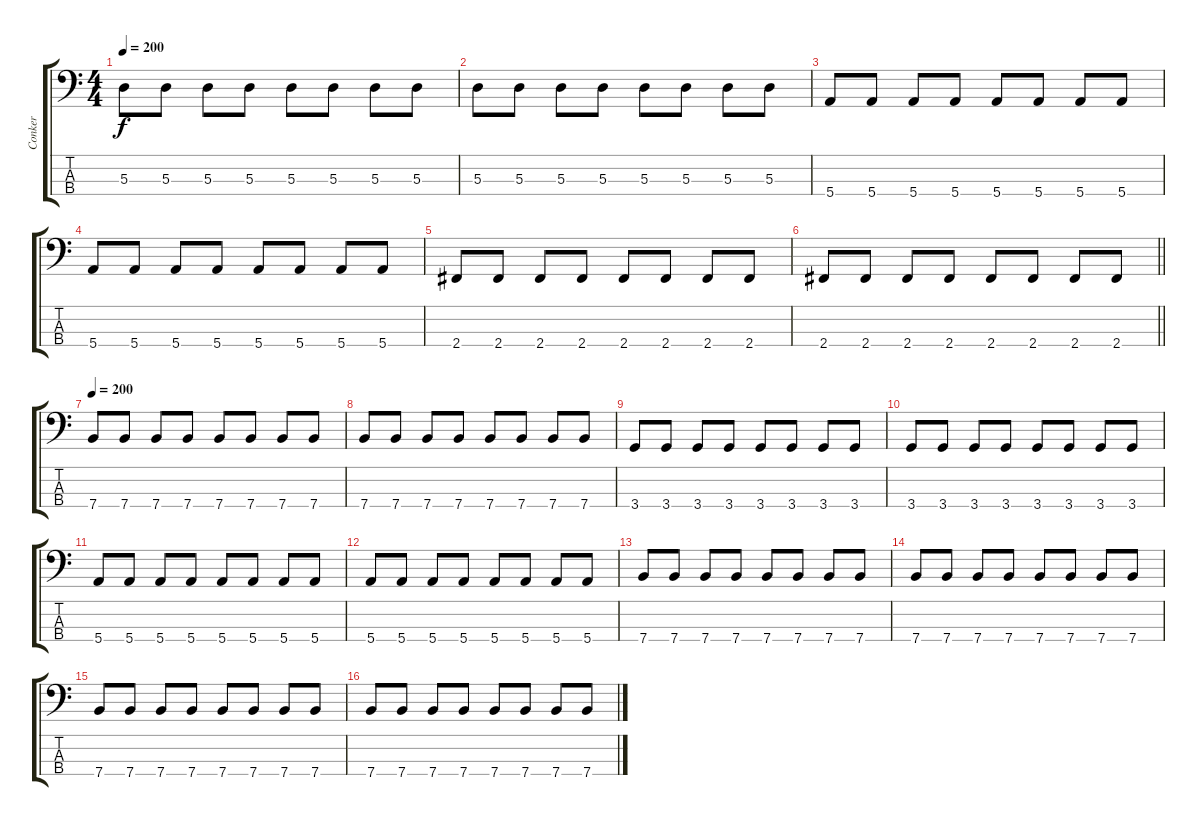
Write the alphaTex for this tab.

\track ("Conker" "Conker") {instrument electricbassfinger}
\staff {score tabs}
\tuning (G2 D2 A1 E1) {hide}
\ts (4 4)
\tempo 200
\clef f4
\ks c
5.3.8{dy f} 5.3.8 5.3.8 5.3.8 5.3.8 5.3.8 5.3.8 5.3.8 |
5.3.8 5.3.8 5.3.8 5.3.8 5.3.8 5.3.8 5.3.8 5.3.8 |
5.4.8 5.4.8 5.4.8 5.4.8 5.4.8 5.4.8 5.4.8 5.4.8 |
5.4.8 5.4.8 5.4.8 5.4.8 5.4.8 5.4.8 5.4.8 5.4.8 |
2.4.8 2.4.8 2.4.8 2.4.8 2.4.8 2.4.8 2.4.8 2.4.8 |
\barLineRight lightlight
2.4.8 2.4.8 2.4.8 2.4.8 2.4.8 2.4.8 2.4.8 2.4.8 |
\tempo 200
7.4.8 7.4.8 7.4.8 7.4.8 7.4.8 7.4.8 7.4.8 7.4.8 |
7.4.8 7.4.8 7.4.8 7.4.8 7.4.8 7.4.8 7.4.8 7.4.8 |
3.4.8 3.4.8 3.4.8 3.4.8 3.4.8 3.4.8 3.4.8 3.4.8 |
3.4.8 3.4.8 3.4.8 3.4.8 3.4.8 3.4.8 3.4.8 3.4.8 |
5.4.8 5.4.8 5.4.8 5.4.8 5.4.8 5.4.8 5.4.8 5.4.8 |
5.4.8 5.4.8 5.4.8 5.4.8 5.4.8 5.4.8 5.4.8 5.4.8 |
7.4.8 7.4.8 7.4.8 7.4.8 7.4.8 7.4.8 7.4.8 7.4.8 |
7.4.8 7.4.8 7.4.8 7.4.8 7.4.8 7.4.8 7.4.8 7.4.8 |
7.4.8 7.4.8 7.4.8 7.4.8 7.4.8 7.4.8 7.4.8 7.4.8 |
7.4.8 7.4.8 7.4.8 7.4.8 7.4.8 7.4.8 7.4.8 7.4.8
